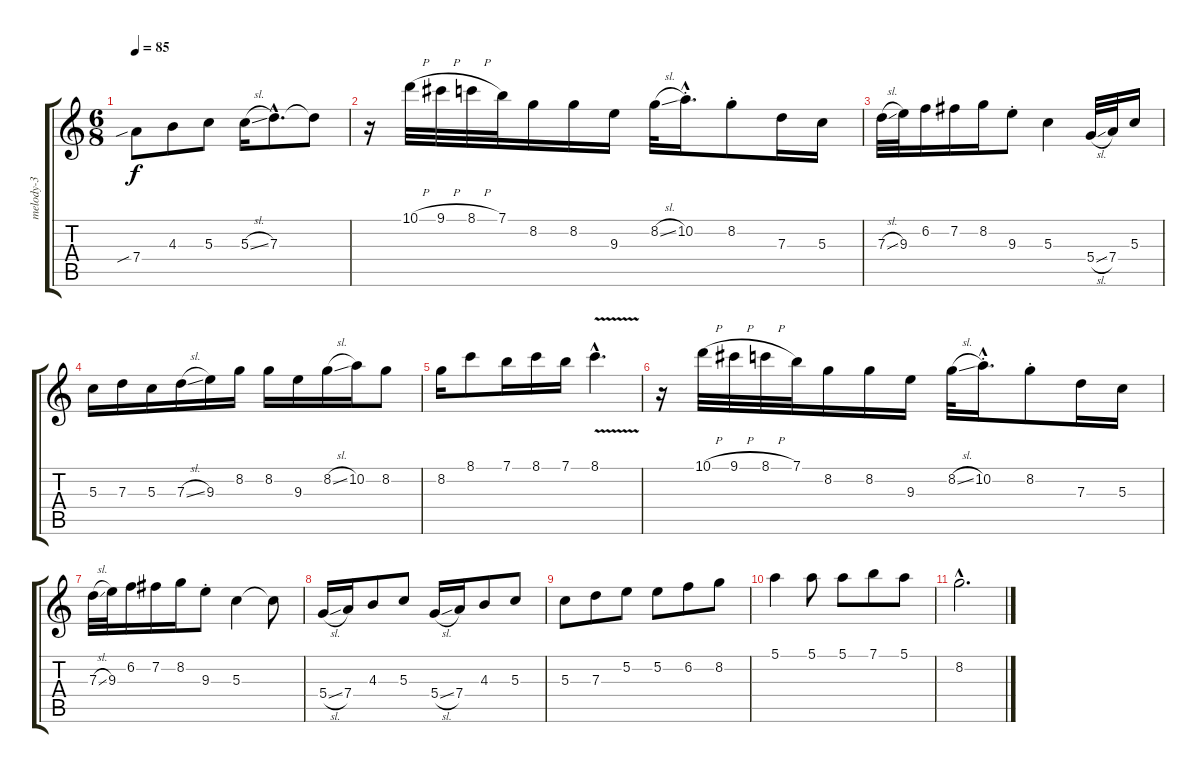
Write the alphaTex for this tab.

\track ("melody-3" "melody-3") {instrument acousticguitarnylon}
\staff {score tabs}
\tuning (E4 B3 G3 D3 A2 E2) {hide}
\ts (6 8)
\tempo 85
\clef g2
\ks c
7.4{sib}.8{dy f} 4.3.8 5.3.8 5.3{sl}.16 7.3{hac}.8{d} 7.3{t}.8 |
r.16 10.1{h}.32 9.1{h}.32 8.1{h}.32 7.1.32 8.2.16 8.2.16 9.3.16 8.2{sl}.32 10.2{hac st}.16{d} 8.2{st}.8 7.3.16 5.3.16 |
7.3{sl}.32 9.3.32 6.2.16 7.2.16 8.2.16 9.3{st}.8 5.3.4 5.4{sl}.32 7.4.32 5.3.16 |
5.3.16 7.3.16 5.3.16 7.3{sl}.16 9.3.16 8.2.16 8.2.16 9.3.16 8.2{sl}.16 10.2.16 8.2.8 |
8.2.16 8.1.8 7.1.16 8.1.16 7.1.16 8.1{v hac}.4{d} |
r.16 10.1{h}.32 9.1{h}.32 8.1{h}.32 7.1.32 8.2.16 8.2.16 9.3.16 8.2{sl}.32 10.2{hac st}.16{d} 8.2{st}.8 7.3.16 5.3.16 |
7.3{sl}.32 9.3.32 6.2.16 7.2.16 8.2.16 9.3{st}.8 5.3.4 5.3{t}.8 |
5.4{sl}.16 7.4.16 4.3.8 5.3.8 5.4{sl}.16 7.4.16 4.3.8 5.3.8 |
5.3.8 7.3.8 5.2.8 5.2.8 6.2.8 8.2.8 |
5.1.4 5.1.8 5.1.8 7.1.8 5.1.8 |
8.2{hac}.2{d}
